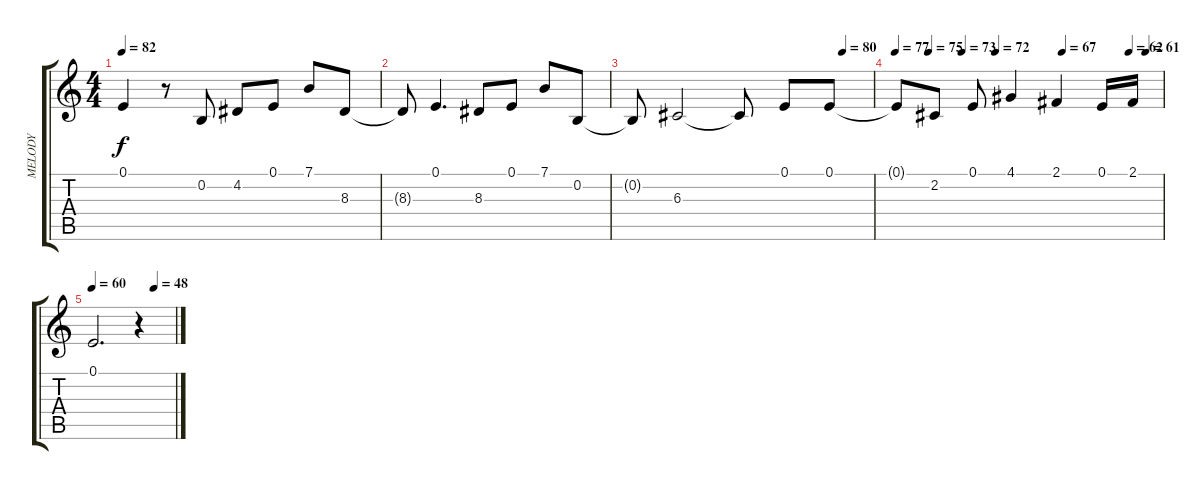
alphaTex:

\track ("MELODY" "MELODY") {instrument fx5brightness}
\staff {score tabs}
\tuning (E4 B3 G3 D3 A2 E2) {hide}
\ts (4 4)
\tempo 82
\clef g2
\ks c
0.1.4{dy f} r.8 0.2.8 4.2.8 0.1.8 7.1.8 8.3.8 |
8.3{t}.8 0.1.4{d} 8.3.8 0.1.8 7.1.8 0.2.8 |
\tempo (80 0.875)
0.2{t}.8 6.3.2 6.3{t}.8 0.1.8 0.1.8 |
\tempo 77
\tempo (75 0.125)
\tempo (73 0.25)
\tempo (72 0.375)
\tempo (67 0.625)
\tempo (62 0.875)
\tempo (61 0.9375)
0.1{t}.8 2.2.8 0.1.8 4.1.4 2.1.4 0.1.16 2.1.16 |
\tempo 60
\tempo (48 0.75)
0.1.2{d} r.4
